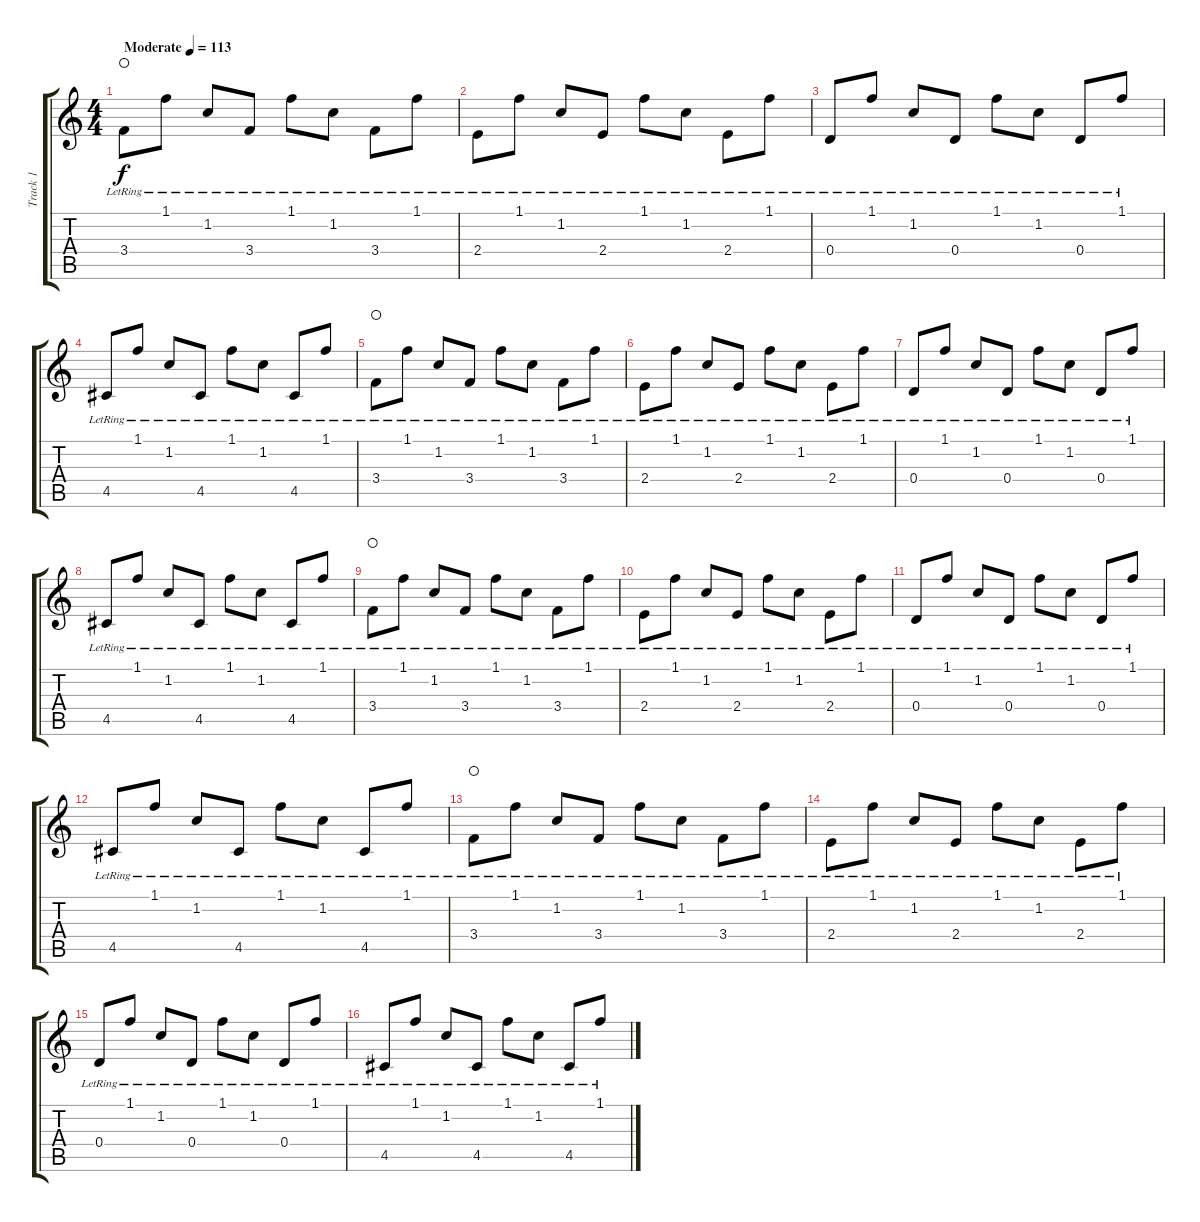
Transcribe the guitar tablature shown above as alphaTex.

\track ("Track 1" "Track 1") {instrument electricguitarclean}
\staff {score tabs}
\tuning (E4 B3 G3 D3 A2 E2) {hide}
\ts (4 4)
\tempo (113 "Moderate")
\clef g2
\ks c
3.4{lr}.8{dy f instrument electricguitarclean waho} 1.1{lr}.8 1.2{lr}.8 3.4{lr}.8 1.1{lr}.8 1.2{lr}.8 3.4{lr}.8 1.1{lr}.8 |
2.4{lr}.8 1.1{lr}.8 1.2{lr}.8 2.4{lr}.8 1.1{lr}.8 1.2{lr}.8 2.4{lr}.8 1.1{lr}.8 |
0.4{lr}.8 1.1{lr}.8 1.2{lr}.8 0.4{lr}.8 1.1{lr}.8 1.2{lr}.8 0.4{lr}.8 1.1{lr}.8 |
4.5{lr}.8 1.1{lr}.8 1.2{lr}.8 4.5{lr}.8 1.1{lr}.8 1.2{lr}.8 4.5{lr}.8 1.1{lr}.8 |
3.4{lr}.8{waho} 1.1{lr}.8 1.2{lr}.8 3.4{lr}.8 1.1{lr}.8 1.2{lr}.8 3.4{lr}.8 1.1{lr}.8 |
2.4{lr}.8 1.1{lr}.8 1.2{lr}.8 2.4{lr}.8 1.1{lr}.8 1.2{lr}.8 2.4{lr}.8 1.1{lr}.8 |
0.4{lr}.8 1.1{lr}.8 1.2{lr}.8 0.4{lr}.8 1.1{lr}.8 1.2{lr}.8 0.4{lr}.8 1.1{lr}.8 |
4.5{lr}.8 1.1{lr}.8 1.2{lr}.8 4.5{lr}.8 1.1{lr}.8 1.2{lr}.8 4.5{lr}.8 1.1{lr}.8 |
3.4{lr}.8{waho} 1.1{lr}.8 1.2{lr}.8 3.4{lr}.8 1.1{lr}.8 1.2{lr}.8 3.4{lr}.8 1.1{lr}.8 |
2.4{lr}.8 1.1{lr}.8 1.2{lr}.8 2.4{lr}.8 1.1{lr}.8 1.2{lr}.8 2.4{lr}.8 1.1{lr}.8 |
0.4{lr}.8 1.1{lr}.8 1.2{lr}.8 0.4{lr}.8 1.1{lr}.8 1.2{lr}.8 0.4{lr}.8 1.1{lr}.8 |
4.5{lr}.8 1.1{lr}.8 1.2{lr}.8 4.5{lr}.8 1.1{lr}.8 1.2{lr}.8 4.5{lr}.8 1.1{lr}.8 |
3.4{lr}.8{waho} 1.1{lr}.8 1.2{lr}.8 3.4{lr}.8 1.1{lr}.8 1.2{lr}.8 3.4{lr}.8 1.1{lr}.8 |
2.4{lr}.8 1.1{lr}.8 1.2{lr}.8 2.4{lr}.8 1.1{lr}.8 1.2{lr}.8 2.4{lr}.8 1.1{lr}.8 |
0.4{lr}.8 1.1{lr}.8 1.2{lr}.8 0.4{lr}.8 1.1{lr}.8 1.2{lr}.8 0.4{lr}.8 1.1{lr}.8 |
4.5{lr}.8 1.1{lr}.8 1.2{lr}.8 4.5{lr}.8 1.1{lr}.8 1.2{lr}.8 4.5{lr}.8 1.1{lr}.8
